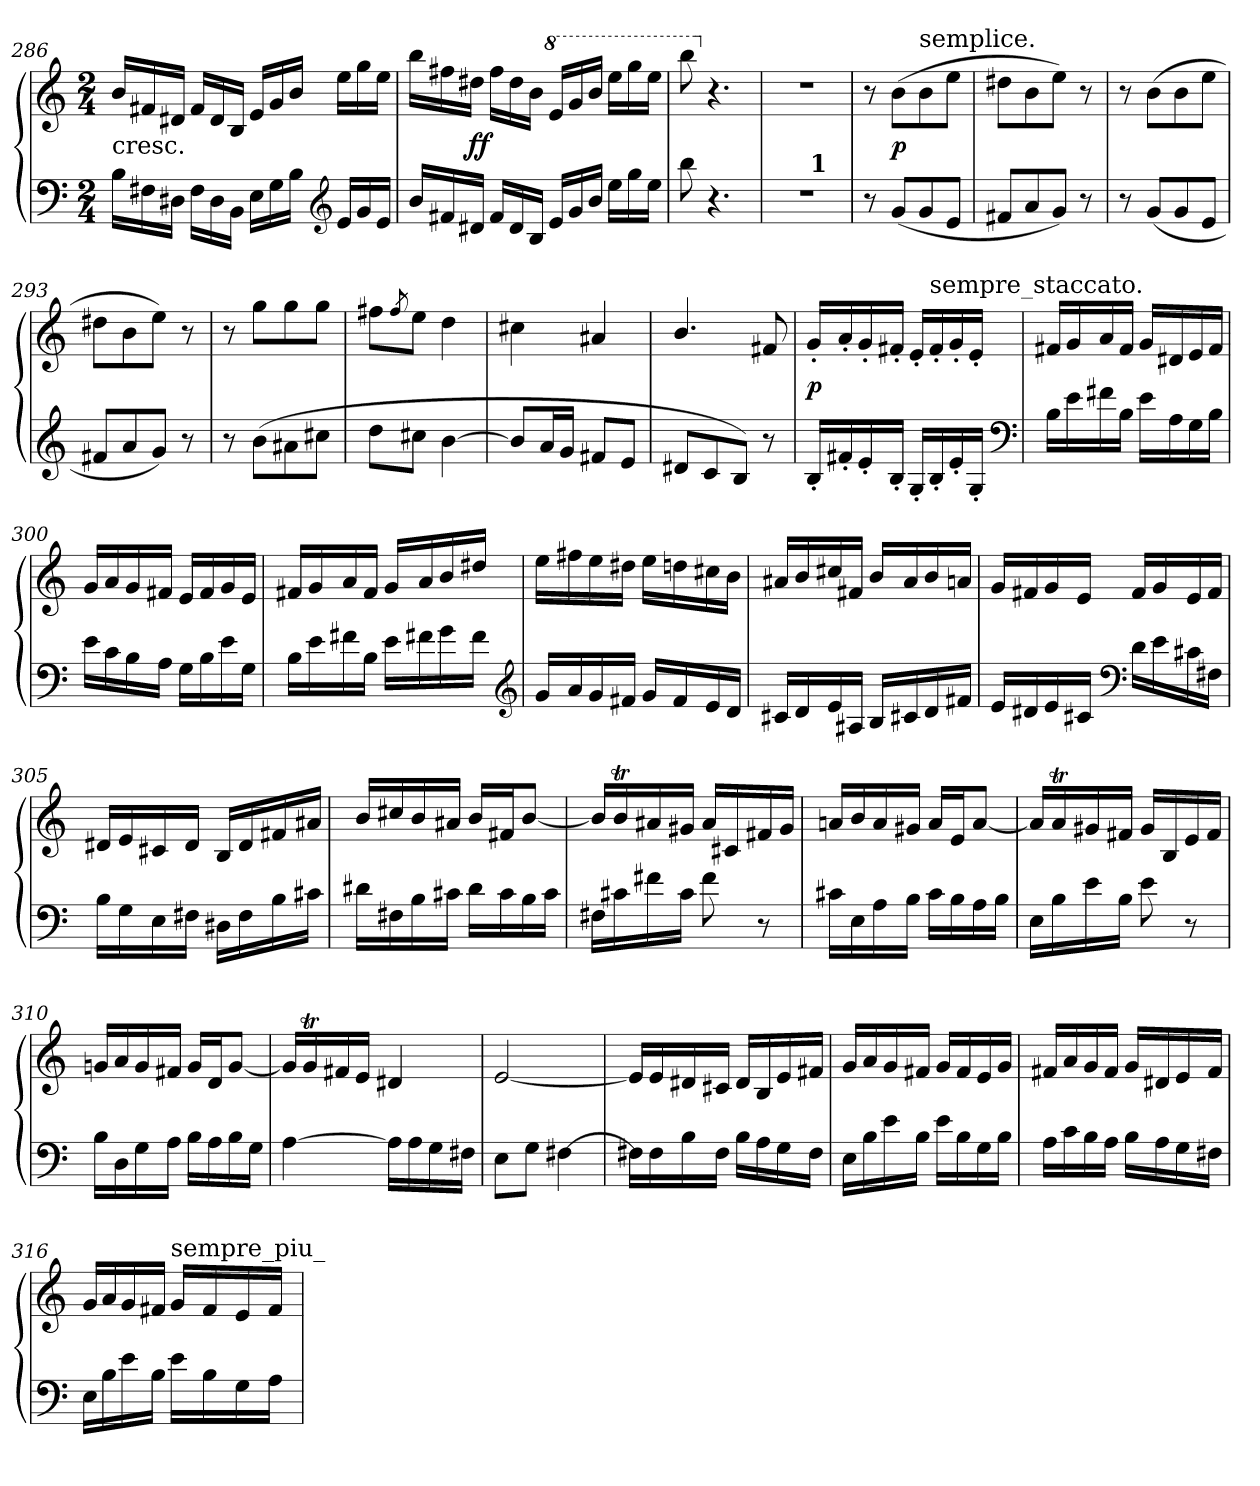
**kern	**kern	**dynam
*part1	*part1	*part1
*staff2	*staff1	*staff1/2
*clefF4	*clefG2	*
*k[]	*k[]	*
*M2/4	*M2/4	*
*Xtuplet	*Xtuplet	*
=286	=286	=286
!	!LO:TX:c:t=cresc.	!
24BLL	24bLL	.
24F#X	24f#X	.
24D#XJJ	24d#XJJ	.
24F#LL	24f#LL	.
24D#	24d#	.
24BBJJ	24BJJ	.
24ELL	24eLL	.
24G	24g	.
24BJJ	24bJJ	.
*clefG2	*	*
24eLL	24eeLL	.
24g	24gg	.
24eJJ	24eeJJ	.
=287	=287	=287
24bLL	24bbLL	.
24f#X	24ff#X	.
24d#XJJ	24dd#XJJ	.
!	!	!LO:DY:rj
24f#LL	24ff#LL	ff
24d#	24dd#	.
24BJJ	24bJJ	.
*	*8va	*
24eLL	24eeLL	.
24g	24gg	.
24bJJ	24bbJJ	.
24eeLL	24eeeLL	.
24gg	24ggg	.
24eeJJ	24eeeJJ	.
=288	=288	=288
8bb	8bbb	.
*	*X8va	*
4.r	4.r	.
=289	=289	=289
*^	*	*
2rdd	4ryy	2rdd	.
!	!LO:TX:a:B:t=1	!	!
.	4ryy	.	.
*v	*v	*	*
=290	=290	=290
8r	8r	.
(<8gL	(>8bL	p
!	!LO:TX:a:t=semplice.	!
8g	8b	.
8eJ	8eeJ	.
=291	=291	=291
8f#XL	8dd#XL	.
8a	8b	.
8gJ)	8eeJ)	.
8r	8r	.
=292	=292	=292
8r	8r	.
(<8gL	(>8bL	.
8g	8b	.
8eJ	8eeJ	.
=293	=293	=293
8f#XL	8dd#XL	.
8a	8b	.
8gJ)	8eeJ)	.
8r	8r	.
=294	=294	=294
8r	8r	.
(>8bL	8ggL	.
8a#X	8gg	.
8cc#XJ	8ggJ	.
=295	=295	=295
8ddL	8ff#XL	.
.	8qff#/	.
8cc#XJ	8eeJ	.
[4b	4dd	.
=296	=296	=296
8b/L]	4cc#X	.
16aL	.	.
16gJJ	.	.
8f#XL	4a#X/	.
8eJ	.	.
=297	=297	=297
8d#XL	4.b/	.
8c	.	.
8BJ)	.	.
8r	8f#X	.
=298	=298	=298
16B'<LL	16g'<LL	p
16f#X'<	16a'<	.
16e'<	16g'<	.
16B'<JJ	16f#X'<JJ	.
16G'<LL	16e'<LL	.
!	!LO:TX:a:t=sempre_staccato.	!
16B'<	16f#'<	.
16e'<	16g'<	.
16G'<JJ	16e'<JJ	.
*clefF4	*	*
=299	=299	=299
16BLL	16f#XLL	.
16e	16g	.
16f#X	16a	.
16BJJ	16f#JJ	.
16eLL	16gLL	.
16A	16d#X	.
16G	16e	.
16BJJ	16f#JJ	.
=300	=300	=300
16eLL	16gLL	.
16c	16a	.
16B	16g	.
16AJJ	16f#XJJ	.
16GLL	16eLL	.
16B	16f#	.
16e	16g	.
16GJJ	16eJJ	.
=301	=301	=301
16BLL	16f#XLL	.
16e	16g	.
16f#X	16a	.
16BJJ	16f#JJ	.
16e\LL	16g/LL	.
16f#X	16a	.
16g\	16b/	.
16f#\JJ	16dd#X/JJ	.
*clefG2	*	*
=302	=302	=302
16gLL	16eeLL	.
16a	16ff#X	.
16g	16ee	.
16f#XJJ	16dd#XJJ	.
16gLL	16eeLL	.
16f#	16ddn	.
16e	16cc#X	.
16dJJ	16bJJ	.
=303	=303	=303
16c#XLL	16a#XLL	.
16d	16b	.
16e	16cc#X	.
16A#XJJ	16f#XJJ	.
16BLL	16bLL	.
16c#X	16a#	.
16d	16b	.
16f#XJJ	16anJJ	.
=304	=304	=304
16eLL	16gLL	.
16d#X	16f#X	.
16e	16g	.
16c#XJJ	16eJJ	.
*clefF4	*	*
16d#LL	16f#LL	.
16e	16g	.
16c#X	16e	.
16F#XJJ	16f#JJ	.
=305	=305	=305
16BLL	16d#XLL	.
16G	16e	.
16E	16c#X	.
16F#XJJ	16d#JJ	.
16D#XLL	16BLL	.
16F#	16d#	.
16B	16f#	.
16c#XJJ	16a#XJJ	.
=306	=306	=306
16d#XLL	16b/LL	.
16F#X	16cc#X	.
16B	16b	.
16c#XJJ	16a#XJJ	.
16d#LL	16bLL	.
16c#	16f#XJ	.
16B	[8bJ	.
16c#JJ	.	.
=307	=307	=307
16F#XLL	16bLL]	.
16c#X	16bt	.
16f#	16a#X	.
16c#JJ	16g#XJJ	.
8f#\	16a#LL	.
.	16c#X	.
8r	16f#X	.
.	16g#JJ	.
=308	=308	=308
16c#XLL	16anLL	.
16E	16b	.
16A	16a	.
16BJJ	16g#XJJ	.
16c#LL	16aLL	.
16B	16eJ	.
16A	[8aJ	.
16BJJ	.	.
=309	=309	=309
16ELL	16aLL]	.
16B	16aT	.
16e	16g#X	.
16BJJ	16f#XJJ	.
8e	16g#LL	.
.	16B	.
8r	16e	.
.	16f#JJ	.
=310	=310	=310
16BLL	16gnLL	.
16D	16a	.
16G	16g	.
16AJJ	16f#XJJ	.
16BLL	16gLL	.
16A	16dJ	.
16B	[8gJ	.
16GJJ	.	.
=311	=311	=311
[4A	16gLL]	.
.	16gT	.
.	16f#X	.
.	16eJJ	.
16ALL]	4d#X	.
16A	.	.
16G	.	.
16F#XJJ	.	.
=312	=312	=312
8EL	[2e	.
8GJ	.	.
[4F#X	.	.
=313	=313	=313
16F#XLL]	16eLL]	.
16F#	16e	.
16B	16d#X	.
16F#JJ	16c#XJJ	.
16BLL	16d#LL	.
16A	16B	.
16G	16e	.
16F#JJ	16f#XJJ	.
=314	=314	=314
16ELL	16gLL	.
16B	16a	.
16e	16g	.
16BJJ	16f#XJJ	.
16eLL	16gLL	.
16B	16f#	.
16G	16e	.
16BJJ	16gJJ	.
=315	=315	=315
16ALL	16f#XLL	.
16c	16a	.
16B	16g	.
16AJJ	16f#JJ	.
16BLL	16gLL	.
16A	16d#X	.
16G	16e	.
16F#XJJ	16f#JJ	.
=316	=316	=316
16ELL	16gLL	.
16B	16a	.
16e	16g	.
16BJJ	16f#XJJ	.
!	!LO:TX:a:t=sempre_piu_	!
16eLL	16gLL	.
16B	16f#	.
16G	16e	.
16AJJ	16f#JJ	.
=	=	=
*-	*-	*-
